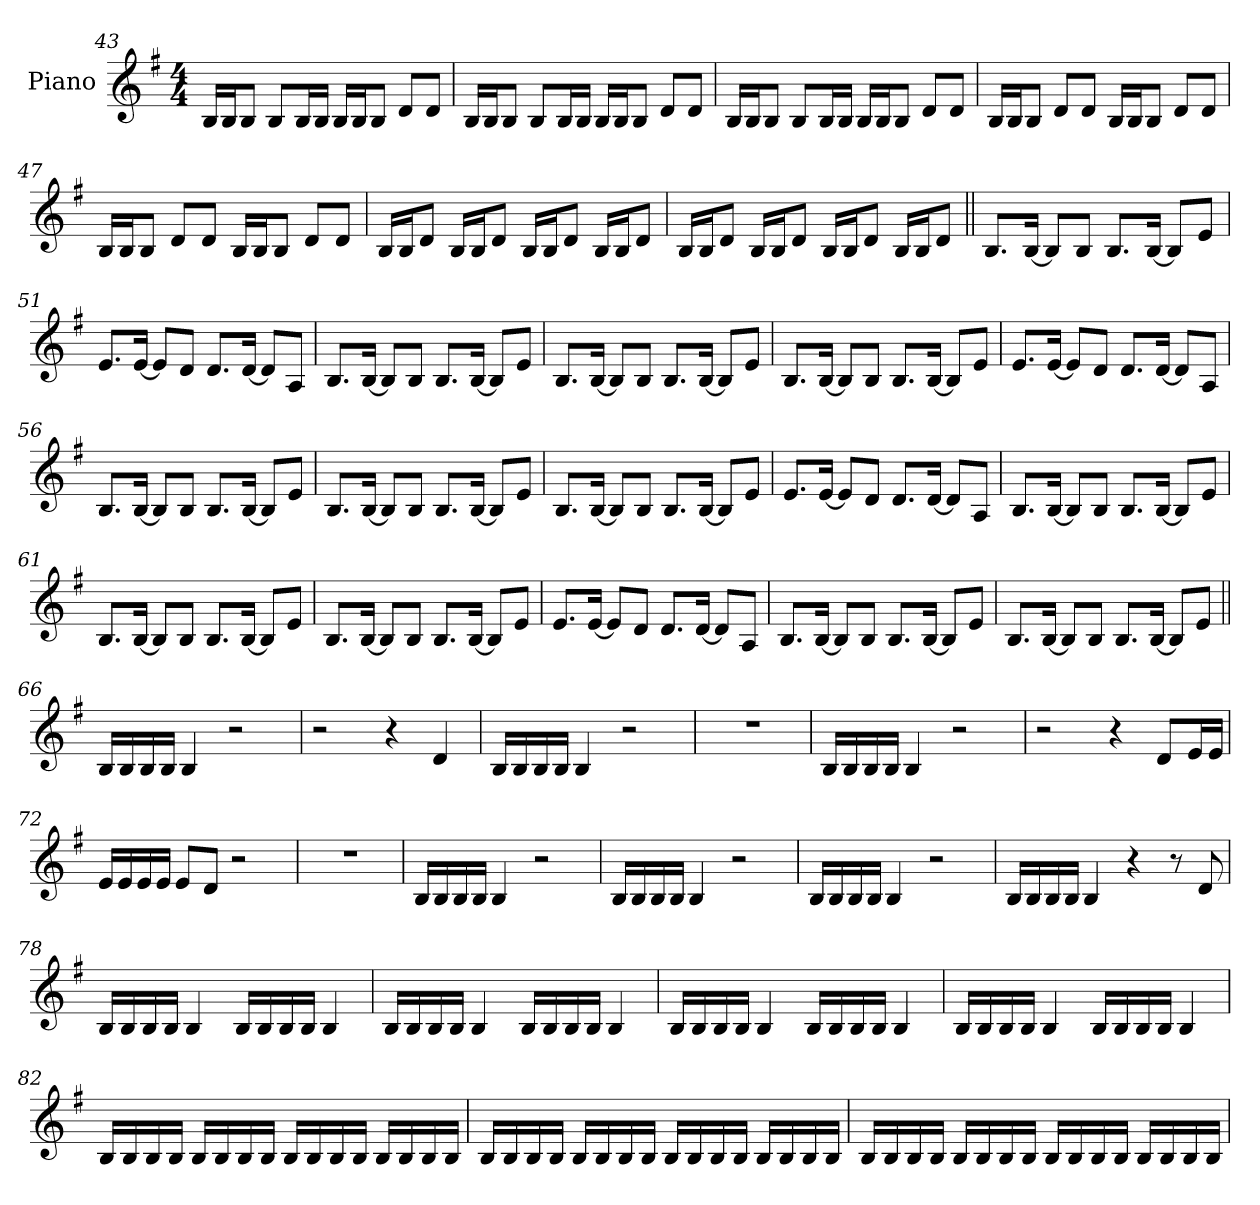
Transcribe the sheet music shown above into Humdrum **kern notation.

**kern
*part1
*staff1
*I"Piano
*I'Pno.
*clefG2
*k[f#]
*M4/4
=43
16BLL
16BJ
8BJ
8BL
16BL
16BJJ
16BLL
16BJ
8BJ
8dL
8dJ
=44
16BLL
16BJ
8BJ
8BL
16BL
16BJJ
16BLL
16BJ
8BJ
8dL
8dJ
=45
16BLL
16BJ
8BJ
8BL
16BL
16BJJ
16BLL
16BJ
8BJ
8dL
8dJ
=46
16BLL
16BJ
8BJ
8dL
8dJ
16BLL
16BJ
8BJ
8dL
8dJ
=47
16BLL
16BJ
8BJ
8dL
8dJ
16BLL
16BJ
8BJ
8dL
8dJ
=48
16BLL
16BJ
8dJ
16BLL
16BJ
8dJ
16BLL
16BJ
8dJ
16BLL
16BJ
8dJ
=49
16BLL
16BJ
8dJ
16BLL
16BJ
8dJ
16BLL
16BJ
8dJ
16BLL
16BJ
8dJ
=50||
8.B!L
[16B!Jk
8B!L]
8B!J
8.B!L
[16B!Jk
8B!L]
8e!J
=51
8.e!L
[16e!Jk
8e!L]
8d!J
8.d!L
[16d!Jk
8d!L]
8A!J
=52
8.B!L
[16B!Jk
8B!L]
8B!J
8.B!L
[16B!Jk
8B!L]
8e!J
=53
8.B!L
[16B!Jk
8B!L]
8B!J
8.B!L
[16B!Jk
8B!L]
8e!J
=54
8.B!L
[16B!Jk
8B!L]
8B!J
8.B!L
[16B!Jk
8B!L]
8e!J
=55
8.e!L
[16e!Jk
8e!L]
8d!J
8.d!L
[16d!Jk
8d!L]
8A!J
=56
8.B!L
[16B!Jk
8B!L]
8B!J
8.B!L
[16B!Jk
8B!L]
8e!J
=57
8.B!L
[16B!Jk
8B!L]
8B!J
8.B!L
[16B!Jk
8B!L]
8e!J
=58
8.B!L
[16B!Jk
8B!L]
8B!J
8.B!L
[16B!Jk
8B!L]
8e!J
=59
8.e!L
[16e!Jk
8e!L]
8d!J
8.d!L
[16d!Jk
8d!L]
8A!J
=60
8.B!L
[16B!Jk
8B!L]
8B!J
8.B!L
[16B!Jk
8B!L]
8e!J
=61
8.B!L
[16B!Jk
8B!L]
8B!J
8.B!L
[16B!Jk
8B!L]
8e!J
=62
8.B!L
[16B!Jk
8B!L]
8B!J
8.B!L
[16B!Jk
8B!L]
8e!J
=63
8.e!L
[16e!Jk
8e!L]
8d!J
8.d!L
[16d!Jk
8d!L]
8A!J
=64
8.B!L
[16B!Jk
8B!L]
8B!J
8.B!L
[16B!Jk
8B!L]
8e!J
=65
8.B!L
[16B!Jk
8B!L]
8B!J
8.B!L
[16B!Jk
8B!L]
8e!J
=66||
16BLL
16B
16B
16BJJ
4B
2r
=67
2r
4r
4d
=68
16BLL
16B
16B
16BJJ
4B
2r
=69
1r
=70
16BLL
16B
16B
16BJJ
4B
2r
=71
2r
4r
8dL
16eL
16eJJ
=72
16eLL
16e
16e
16eJJ
8eL
8dJ
2r
=73
1r
=74
16BLL
16B
16B
16BJJ
4B
2r
=75
16BLL
16B
16B
16BJJ
4B
2r
=76
16BLL
16B
16B
16BJJ
4B
2r
=77
16BLL
16B
16B
16BJJ
4B
4r
8r
8d
=78
16BLL
16B
16B
16BJJ
4B
16BLL
16B
16B
16BJJ
4B
=79
16BLL
16B
16B
16BJJ
4B
16BLL
16B
16B
16BJJ
4B
=80
16BLL
16B
16B
16BJJ
4B
16BLL
16B
16B
16BJJ
4B
=81
16BLL
16B
16B
16BJJ
4B
16BLL
16B
16B
16BJJ
4B
=82
16BLL
16B
16B
16BJJ
16BLL
16B
16B
16BJJ
16BLL
16B
16B
16BJJ
16BLL
16B
16B
16BJJ
=83
16BLL
16B
16B
16BJJ
16BLL
16B
16B
16BJJ
16BLL
16B
16B
16BJJ
16BLL
16B
16B
16BJJ
=84
16BLL
16B
16B
16BJJ
16BLL
16B
16B
16BJJ
16BLL
16B
16B
16BJJ
16BLL
16B
16B
16BJJ
=
*-
